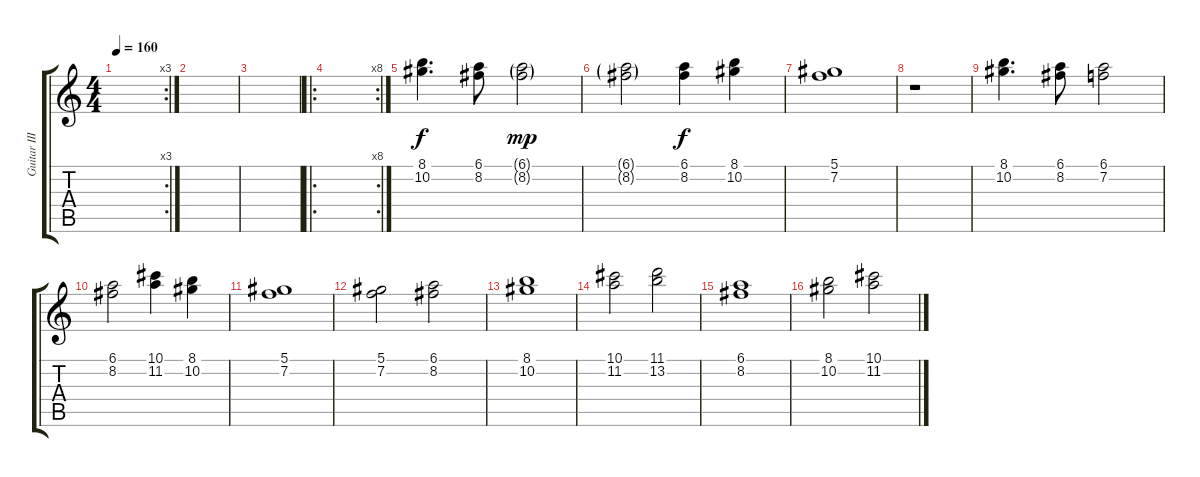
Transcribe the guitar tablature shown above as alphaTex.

\track ("Guitar III" "Guitar III") {instrument electricguitarclean}
\staff {score tabs}
\tuning (Eb4 Bb3 Gb3 Db3 Ab2 Db2) {hide}
\rc 3
\ts (4 4)
\tempo 160
\clef g2
\ks c
|
|
|
\ro
\rc 8
|
(8.1 10.2).4{d} (6.1 8.2).8 (6.1{g} 8.2{g}).2{dy mp} |
(6.1{g} 8.2{g}).2 (6.1 8.2).4{dy f} (8.1 10.2).4 |
(5.1 7.2).1 |
r.1 |
(8.1 10.2).4{d} (6.1 8.2).8 (6.1 7.2).2 |
(6.1 8.2).2 (10.1 11.2).4 (8.1 10.2).4 |
(5.1 7.2).1 |
(5.1 7.2).2 (6.1 8.2).2 |
(8.1 10.2).1 |
(10.1 11.2).2 (11.1 13.2).2 |
(6.1 8.2).1 |
(8.1 10.2).2 (10.1 11.2).2
